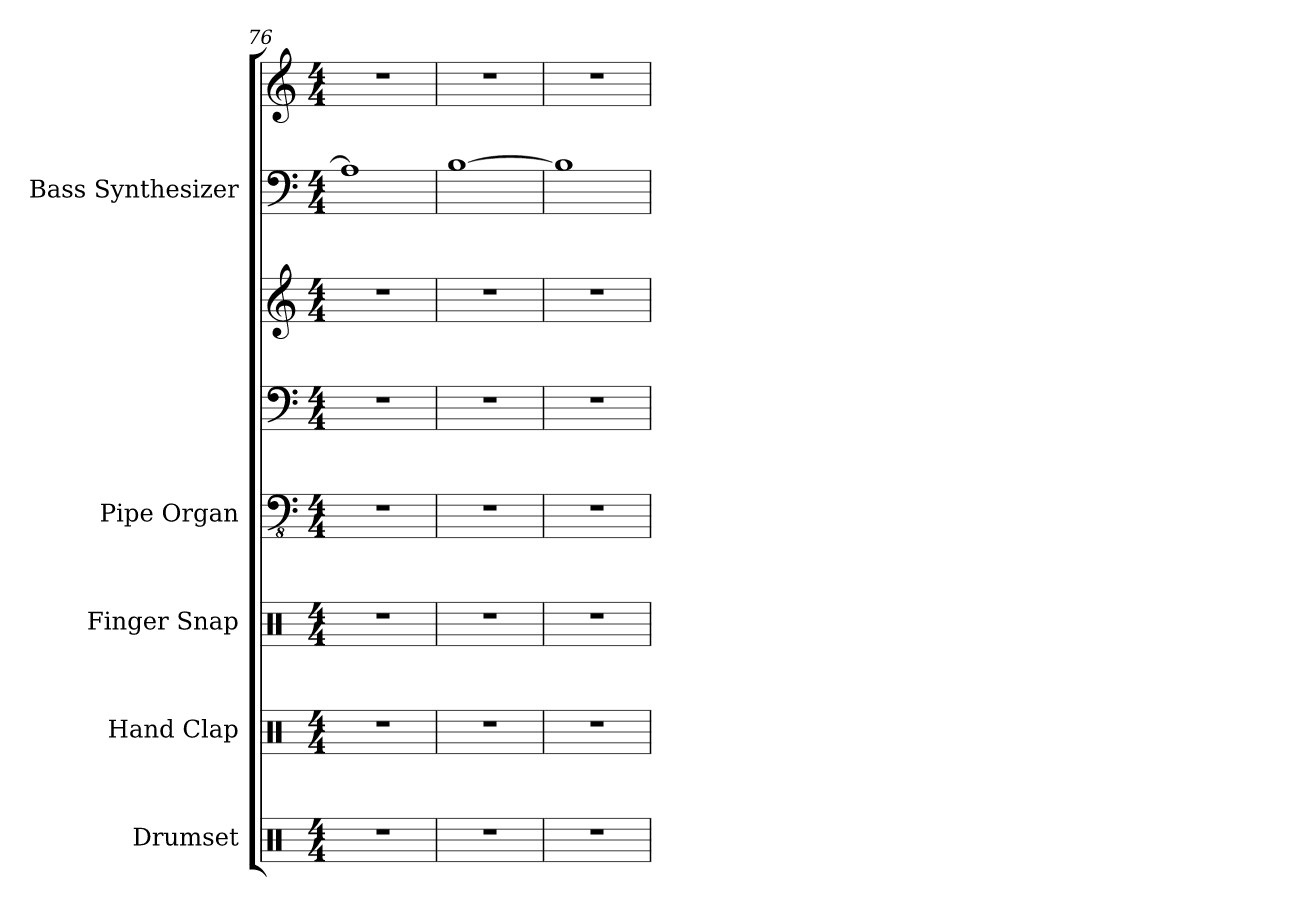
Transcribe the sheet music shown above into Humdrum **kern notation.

**kern	**kern	**kern	**kern	**kern	**kern	**kern	**kern
*part5	*part4	*part3	*part2	*part2	*part2	*part1	*part1
*staff8	*staff7	*staff6	*staff5	*staff4	*staff3	*staff2	*staff1
*I"Drumset	*I"Hand Clap	*I"Finger Snap	*I"Pipe Organ	*	*	*I"Bass Synthesizer	*
*I'D. Set	*I'Hd. Clp.	*I'Fi. Sna.	*I'Org.	*	*	*I'Synth.	*
!!LO:PB:g=z
*clefX	*clefX	*clefX	*clefFv4	*clefF4	*clefG2	*clefF4	*clefG2
*	*	*	*ITrd7c12	*ITrd7c12	*ITrd7c12	*	*
*k[]	*k[]	*k[]	*k[]	*k[]	*k[]	*k[]	*k[]
*M4/4	*M4/4	*M4/4	*M4/4	*M4/4	*M4/4	*M4/4	*M4/4
=76	=76	=76	=76	=76	=76	=76	=76
1r	1r	1r	1r	1r	1r	1A]	1r
=77	=77	=77	=77	=77	=77	=77	=77
1r	1r	1r	1r	1r	1r	[1B	1r
=78	=78	=78	=78	=78	=78	=78	=78
1r	1r	1r	1r	1r	1r	1B]	1r
=	=	=	=	=	=	=	=
*-	*-	*-	*-	*-	*-	*-	*-
